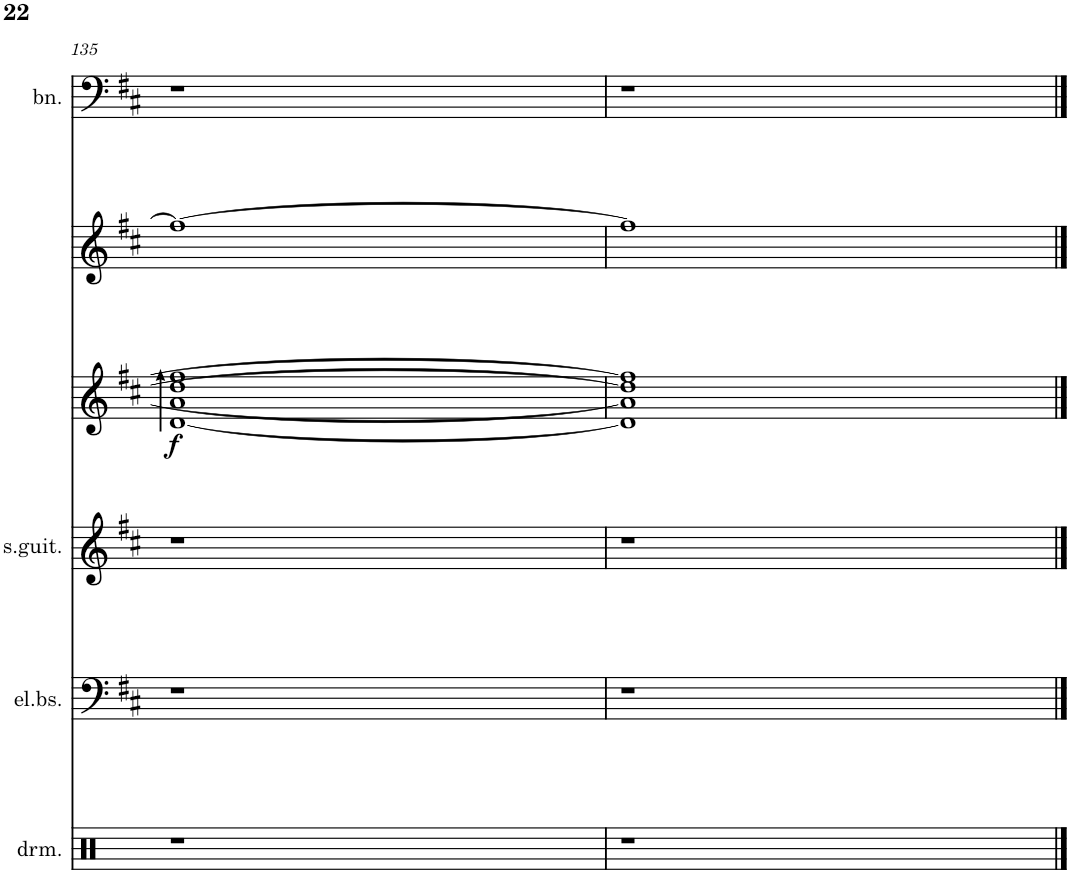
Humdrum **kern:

**kern	**kern	**kern	**kern	**dynam	**kern	**kern
*part6	*part5	*part4	*part3	*part3	*part2	*part1
*staff6	*staff5	*staff4	*staff3	*staff3	*staff2	*staff1
*I"Drums (Ijichi)	*I"Bass (Yamada)	*I"Acoustic Guitar	*I"Guitar II (Kita)	*	*I"Guitar I (Goto)	*I"Vocals
*I'drm.	*	*	*	*	*	*
!!LO:PB:g=z
*clefX	*clefF4	*clefG2	*clefG2	*	*clefG2	*clefF4
*	*Trd7c12	*Trd7c12	*Trd7c12	*	*Trd7c12	*
*k[f#c#]	*k[f#c#]	*k[f#c#]	*k[f#c#]	*	*k[f#c#]	*k[f#c#]
*M4/4	*M4/4	*M4/4	*M4/4	*	*M4/4	*M4/4
=135	=135	=135	=135	=135	=135	=135
!	!	!	!	!LO:DY:b	!	!
1r	1r	1r	[1d: 1a: 1dd: 1ff#:	f	1ff#_	1r
=136	=136	=136	=136	=136	=136	=136
1r	1r	1r	1d] 1a] 1dd] 1ff#]	.	1ff#]	1r
==	==	==	==	==	==	==
*-	*-	*-	*-	*-	*-	*-
